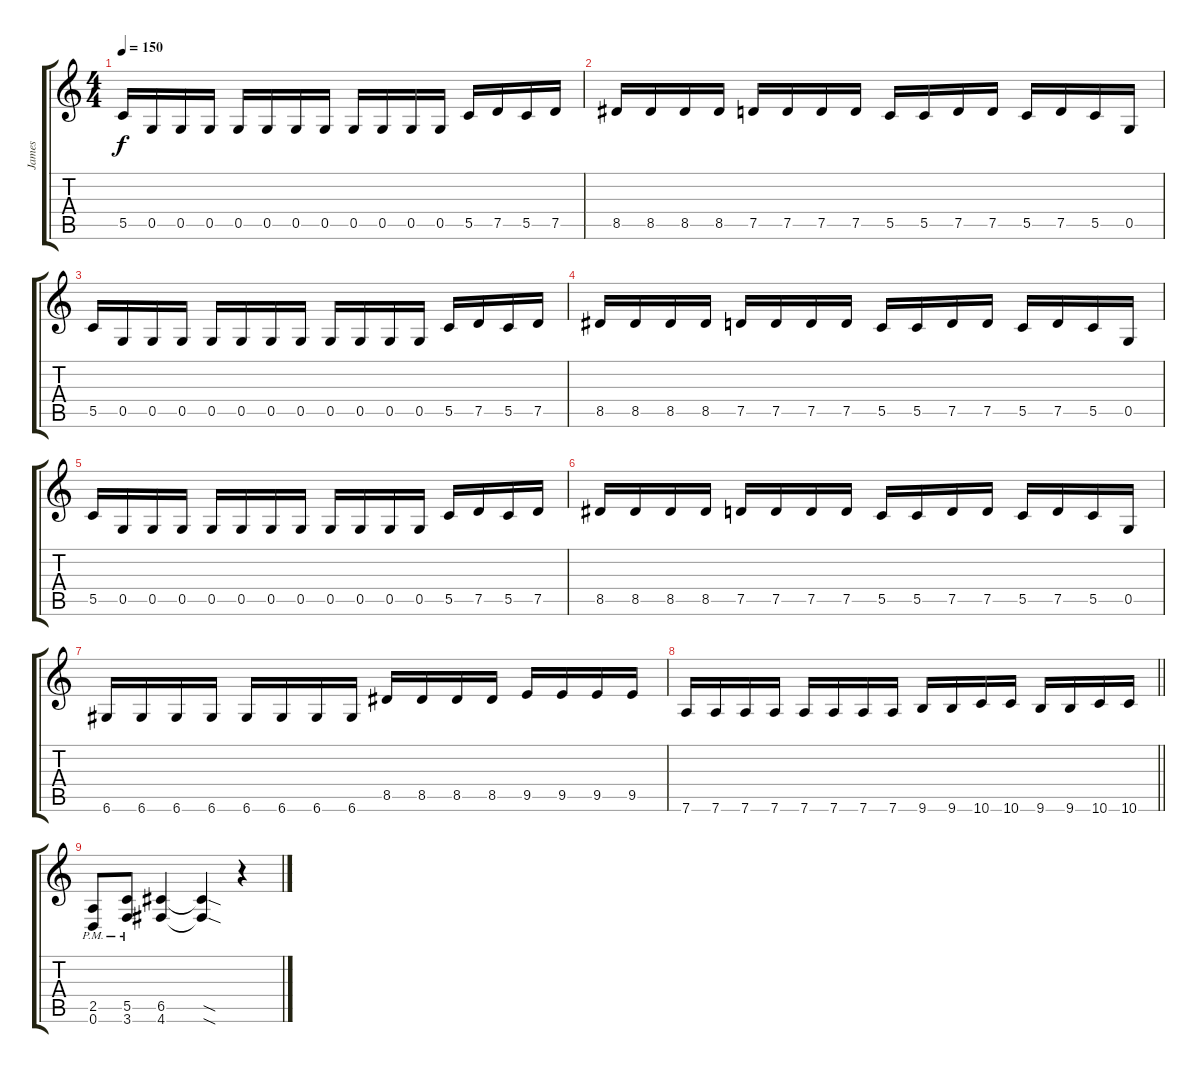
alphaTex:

\track ("James" "James") {instrument distortionguitar}
\staff {score tabs}
\tuning (D4 A3 F3 C3 G2 D2) {hide}
\ts (4 4)
\tempo 150
\clef g2
\ks c
5.5.16{dy f} 0.5.16 0.5.16 0.5.16 0.5.16 0.5.16 0.5.16 0.5.16 0.5.16 0.5.16 0.5.16 0.5.16 5.5.16 7.5.16 5.5.16 7.5.16 |
8.5.16 8.5.16 8.5.16 8.5.16 7.5.16 7.5.16 7.5.16 7.5.16 5.5.16 5.5.16 7.5.16 7.5.16 5.5.16 7.5.16 5.5.16 0.5.16 |
5.5.16 0.5.16 0.5.16 0.5.16 0.5.16 0.5.16 0.5.16 0.5.16 0.5.16 0.5.16 0.5.16 0.5.16 5.5.16 7.5.16 5.5.16 7.5.16 |
8.5.16 8.5.16 8.5.16 8.5.16 7.5.16 7.5.16 7.5.16 7.5.16 5.5.16 5.5.16 7.5.16 7.5.16 5.5.16 7.5.16 5.5.16 0.5.16 |
5.5.16 0.5.16 0.5.16 0.5.16 0.5.16 0.5.16 0.5.16 0.5.16 0.5.16 0.5.16 0.5.16 0.5.16 5.5.16 7.5.16 5.5.16 7.5.16 |
8.5.16 8.5.16 8.5.16 8.5.16 7.5.16 7.5.16 7.5.16 7.5.16 5.5.16 5.5.16 7.5.16 7.5.16 5.5.16 7.5.16 5.5.16 0.5.16 |
6.6.16 6.6.16 6.6.16 6.6.16 6.6.16 6.6.16 6.6.16 6.6.16 8.5.16 8.5.16 8.5.16 8.5.16 9.5.16 9.5.16 9.5.16 9.5.16 |
\barLineRight lightlight
7.6.16 7.6.16 7.6.16 7.6.16 7.6.16 7.6.16 7.6.16 7.6.16 9.6.16 9.6.16 10.6.16 10.6.16 9.6.16 9.6.16 10.6.16 10.6.16 |
(2.5{pm} 0.6{pm}).8 (5.5{pm} 3.6{pm}).8 (6.5 4.6).4 (6.5{sod t} 4.6{sod t}).4 r.4
